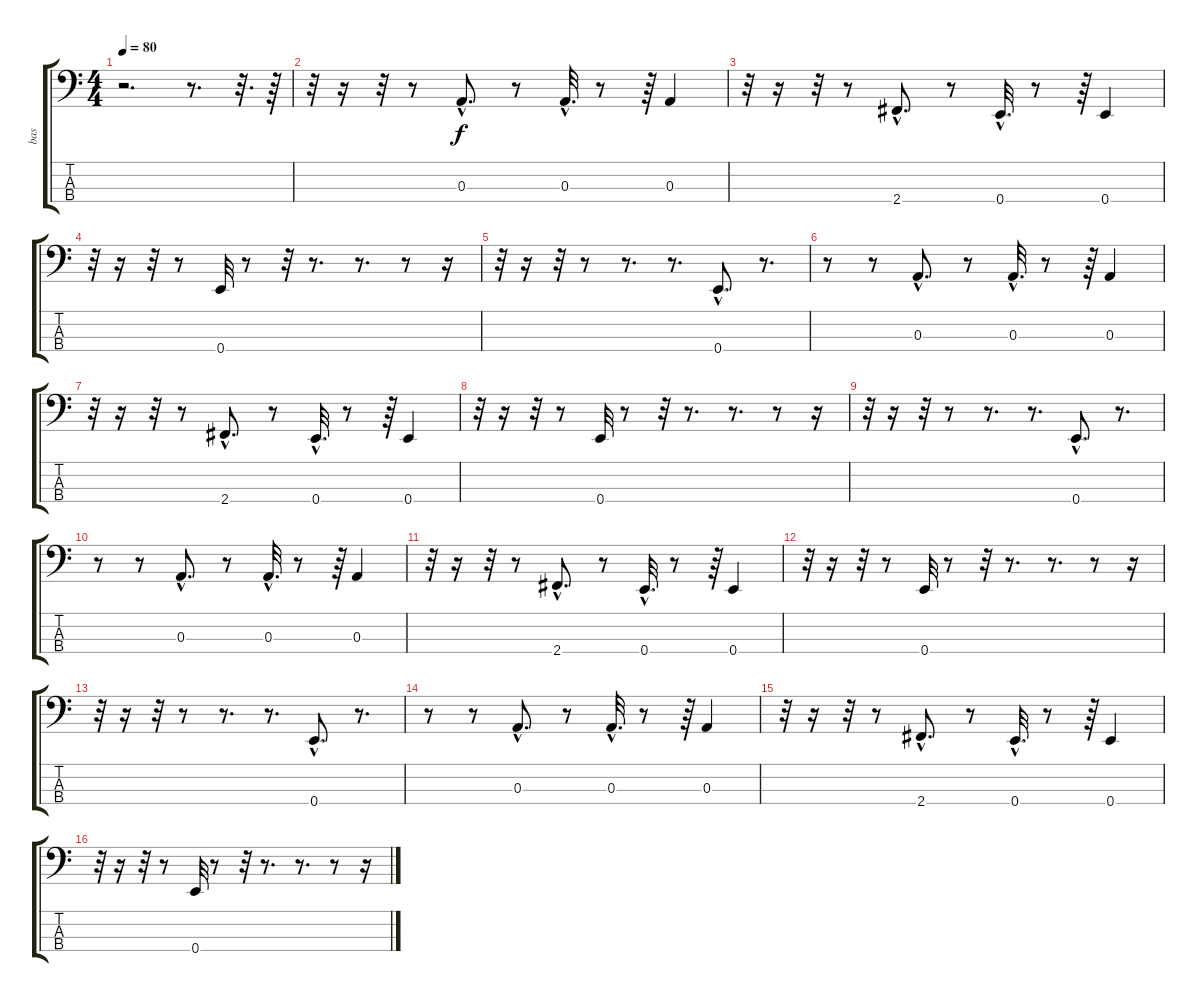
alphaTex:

\track ("bas" "bas") {instrument electricbassfinger}
\staff {score tabs}
\tuning (G2 D2 A1 E1) {hide}
\ts (4 4)
\tempo 80
\clef f4
\ks c
r.2{d dy f} r.8{d} r.32{d} r.64 |
r.32 r.16 r.32 r.8 0.3{hac}.8{d} r.8 0.3{hac}.32{d} r.8 r.64 0.3.4 |
r.32 r.16 r.32 r.8 2.4{hac}.8{d} r.8 0.4{hac}.32{d} r.8 r.64 0.4.4 |
r.32 r.16 r.32 r.8 0.4.32 r.8 r.32 r.8{d} r.8{d} r.8 r.16 |
r.32 r.16 r.32 r.8 r.8{d} r.8{d} 0.4{hac}.8{d} r.8{d} |
r.8 r.8 0.3{hac}.8{d} r.8 0.3{hac}.32{d} r.8 r.64 0.3.4 |
r.32 r.16 r.32 r.8 2.4{hac}.8{d} r.8 0.4{hac}.32{d} r.8 r.64 0.4.4 |
r.32 r.16 r.32 r.8 0.4.32 r.8 r.32 r.8{d} r.8{d} r.8 r.16 |
r.32 r.16 r.32 r.8 r.8{d} r.8{d} 0.4{hac}.8{d} r.8{d} |
r.8 r.8 0.3{hac}.8{d} r.8 0.3{hac}.32{d} r.8 r.64 0.3.4 |
r.32 r.16 r.32 r.8 2.4{hac}.8{d} r.8 0.4{hac}.32{d} r.8 r.64 0.4.4 |
r.32 r.16 r.32 r.8 0.4.32 r.8 r.32 r.8{d} r.8{d} r.8 r.16 |
r.32 r.16 r.32 r.8 r.8{d} r.8{d} 0.4{hac}.8{d} r.8{d} |
r.8 r.8 0.3{hac}.8{d} r.8 0.3{hac}.32{d} r.8 r.64 0.3.4 |
r.32 r.16 r.32 r.8 2.4{hac}.8{d} r.8 0.4{hac}.32{d} r.8 r.64 0.4.4 |
r.32 r.16 r.32 r.8 0.4.32 r.8 r.32 r.8{d} r.8{d} r.8 r.16
